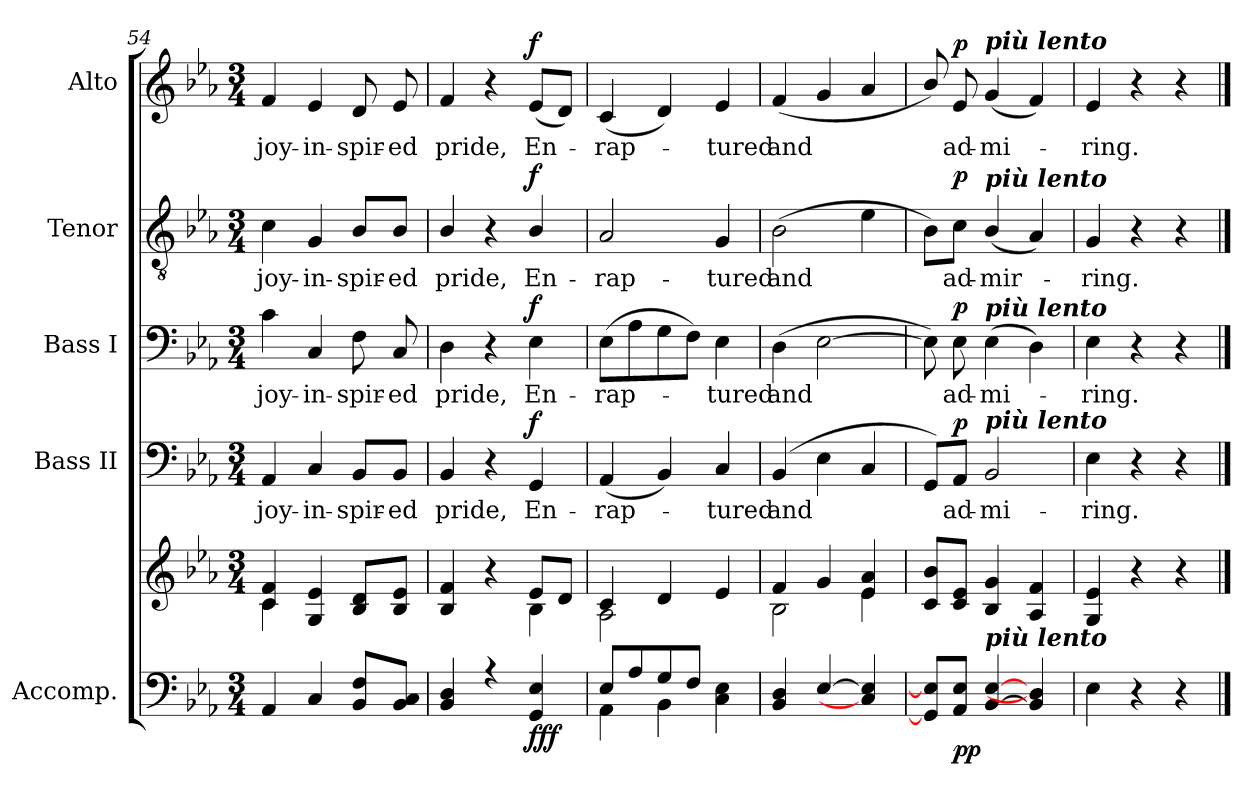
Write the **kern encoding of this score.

**kern	**kern	**dynam	**kern	**text	**dynam	**kern	**text	**dynam	**kern	**text	**dynam	**kern	**text	**dynam
*part5	*part5	*part5	*part4	*part4	*part4	*part3	*part3	*part3	*part2	*part2	*part2	*part1	*part1	*part1
*staff6	*staff5	*staff5/6	*staff4	*staff4	*staff4	*staff3	*staff3	*staff3	*staff2	*staff2	*staff2	*staff1	*staff1	*staff1
*I"Accomp.	*	*	*I"Bass II	*	*	*I"Bass I	*	*	*I"Tenor	*	*	*I"Alto	*	*
*	*	*	*I'B II	*	*	*I'B I	*	*	*I'T	*	*	*I'A	*	*
!!LO:LB:g=z
*clefF4	*clefG2	*	*clefF4	*	*	*clefF4	*	*	*clefGv2	*	*	*clefG2	*	*
*k[b-e-a-]	*k[b-e-a-]	*	*k[b-e-a-]	*	*	*k[b-e-a-]	*	*	*k[b-e-a-]	*	*	*k[b-e-a-]	*	*
*E-:	*E-:	*	*E-:	*	*	*E-:	*	*	*E-:	*	*	*E-:	*	*
*M3/4	*M3/4	*	*M3/4	*	*	*M3/4	*	*	*M3/4	*	*	*M3/4	*	*
=54	=54	=54	=54	=54	=54	=54	=54	=54	=54	=54	=54	=54	=54	=54
*^	*^	*	*	*	*	*	*	*	*	*	*	*	*	*
!	!	!	!	!	!	!LO:LY:b	!	!	!LO:LY:b	!	!	!LO:LY:b	!	!	!LO:LY:b	!
4AA-	2.ryy	4c 4f	4c\	.	4AA-	joy-	.	4c	joy-	.	4c	joy-	.	4f	joy-	.
!	!	!	!	!	!	!LO:LY:b	!	!	!LO:LY:b	!	!	!LO:LY:b	!	!	!LO:LY:b	!
4C	.	4G 4e-	4ryy	.	4C	-in-	.	4C	-in-	.	4G	-in-	.	4e-	-in-	.
!	!	!	!	!	!	!LO:LY:b	!	!	!LO:LY:b	!	!	!LO:LY:b	!	!	!LO:LY:b	!
8BB- 8FL	.	8B- 8dL	4ryy	.	8BB-/L	-spir-	.	8F	-spir-	.	8B-/L	-spir-	.	8d	-spir-	.
!	!	!	!	!	!	!LO:LY:b	!	!	!LO:LY:b	!	!	!LO:LY:b	!	!	!LO:LY:b	!
8BB- 8CJ	.	8B- 8e-J	.	.	8BB-/J	-ed	.	8C	-ed	.	8B-/J	-ed	.	8e-	-ed	.
=55	=55	=55	=55	=55	=55	=55	=55	=55	=55	=55	=55	=55	=55	=55	=55	=55
!	!	!	!	!	!	!LO:LY:b	!	!	!LO:LY:b	!	!	!LO:LY:b	!	!	!LO:LY:b	!
4BB- 4D	2.ryy	4B- 4f	4ryy	.	4BB-	pride,	.	4D	pride,	.	4B-/	pride,	.	4f	pride,	.
4r	.	4r	4ryy	.	4r	.	.	4r	.	.	4r	.	.	4r	.	.
!	!	!	!	!LO:DY:b=2	!	!LO:LY:b	!	!	!LO:LY:b	!	!	!LO:LY:b	!	!	!LO:LY:b	!
!	!	!	!	!LO:DY:n=1:b	!	!	!	!	!	!	!	!	!	!	!	!
!	!	!	!	!LO:DY:n=2:b	!	!	!LO:DY:b	!	!	!LO:DY:b	!	!	!LO:DY:b	!	!	!LO:DY:b
4GG 4E-	.	8e-L	4B-\	f f f	4GG	En-	f	4E-	En-	f	4B-/	En-	f	(<8e-L	En-	f
.	.	8dJ	.	.	.	.	.	.	.	.	.	.	.	8dJ)	.	.
=56	=56	=56	=56	=56	=56	=56	=56	=56	=56	=56	=56	=56	=56	=56	=56	=56
!	!	!	!	!	!	!LO:LY:b	!	!	!LO:LY:b	!	!	!LO:LY:b	!	!	!LO:LY:b	!
8E-/L	4AA-\	4c	2A-\	.	(<4AA-	-rap-	.	(>8E-L	-rap-	.	2A-	-rap-	.	(<4c	rap-	.
8A-/	.	.	.	.	.	.	.	8A-	.	.	.	.	.	.	.	.
8G/	4BB-\	4d	.	.	4BB-)	.	.	8G	.	.	.	.	.	4d)	.	.
8F/J	.	.	.	.	.	.	.	8FJ)	.	.	.	.	.	.	.	.
!	!	!	!	!	!	!LO:LY:b	!	!	!LO:LY:b	!	!	!LO:LY:b	!	!	!LO:LY:b	!
4C 4E-	4ryy	4e-	4ryy	.	4C	tured	.	4E-	tured	.	4G	-tured	.	4e-	tured	.
=57	=57	=57	=57	=57	=57	=57	=57	=57	=57	=57	=57	=57	=57	=57	=57	=57
!	!	!	!	!	!	!LO:LY:b	!	!	!LO:LY:b	!	!	!LO:LY:b	!	!	!LO:LY:b	!
4BB- 4D	2.ryy	4f	2B-\	.	(<4BB-	and	.	(>4D	and	.	(>2B-	and	.	(<4f	and	.
[4E-	.	4g	.	.	4E-	.	.	[2E-	.	.	.	.	.	4g	.	.
4C] 4E-]	.	4e- 4a-	4e-\	.	4C	.	.	.	.	.	4e-	.	.	4a-	.	.
=58	=58	=58	=58	=58	=58	=58	=58	=58	=58	=58	=58	=58	=58	=58	=58	=58
8GG] 8E-]L	2.ryy	8c 8b-L	4ryy	.	8GG/L)	.	.	8E-])	.	.	8B-\L)	.	.	8b-/)	.	.
!	!	!	!	!LO:DY:b=2	!	!LO:LY:b	!	!	!LO:LY:b	!	!	!LO:LY:b	!	!	!LO:LY:b	!
!	!	!	!	!LO:DY:n=1:b	!	!	!LO:DY:b	!	!	!LO:DY:b	!	!	!LO:DY:b	!	!	!LO:DY:b
8AA- 8E-J	.	8c 8e-J	.	p p	8AA-/J	ad-	p	8E-	ad-	p	8c\J	ad-	p	8e-	ad-	p
!	!	!	!	!	!	!	!	!	!	!	!	!	!	!LO:TX:a:Bi:t=più lento	!	!
!	!	!	!	!	!	!	!	!	!	!	!LO:TX:a:Bi:t=più lento	!	!	!	!	!
!	!	!	!	!	!	!	!	!LO:TX:a:Bi:t=più lento	!	!	!	!	!	!	!	!
!	!	!	!	!	!LO:TX:a:Bi:t=più lento	!	!	!	!	!	!	!	!	!	!	!
!LO:TX:a:Bi:t=più lento	!	!	!	!	!	!	!	!	!	!	!	!	!	!	!	!
!	!	!	!	!	!	!LO:LY:b	!	!	!LO:LY:b	!	!	!LO:LY:b	!	!	!LO:LY:b	!
[4BB- [4E-	.	4B- 4g	4ryy	.	2BB-	-mi-	.	(>4E-	-mi-	.	(<4B-/	-mir-	.	(<4g	-mi-	.
4BB-] 4D]	.	4A- 4f	4ryy	.	.	.	.	4D)	.	.	4A-)	.	.	4f)	.	.
=59	=59	=59	=59	=59	=59	=59	=59	=59	=59	=59	=59	=59	=59	=59	=59	=59
!	!	!	!	!	!	!LO:LY:b	!	!	!LO:LY:b	!	!	!LO:LY:b	!	!	!LO:LY:b	!
4E-	4ryy	4G 4e-	4ryy	.	4E-	-ring.	.	4E-	ring.	.	4G	ring.	.	4e-	ring.	.
4r	4ryy	4r	4ryy	.	4r	.	.	4r	.	.	4r	.	.	4r	.	.
4r	4ryy	4r	4ryy	.	4r	.	.	4r	.	.	4r	.	.	4r	.	.
*v	*v	*	*	*	*	*	*	*	*	*	*	*	*	*	*	*
*	*v	*v	*	*	*	*	*	*	*	*	*	*	*	*	*
==	==	==	==	==	==	==	==	==	==	==	==	==	==	==
*-	*-	*-	*-	*-	*-	*-	*-	*-	*-	*-	*-	*-	*-	*-
